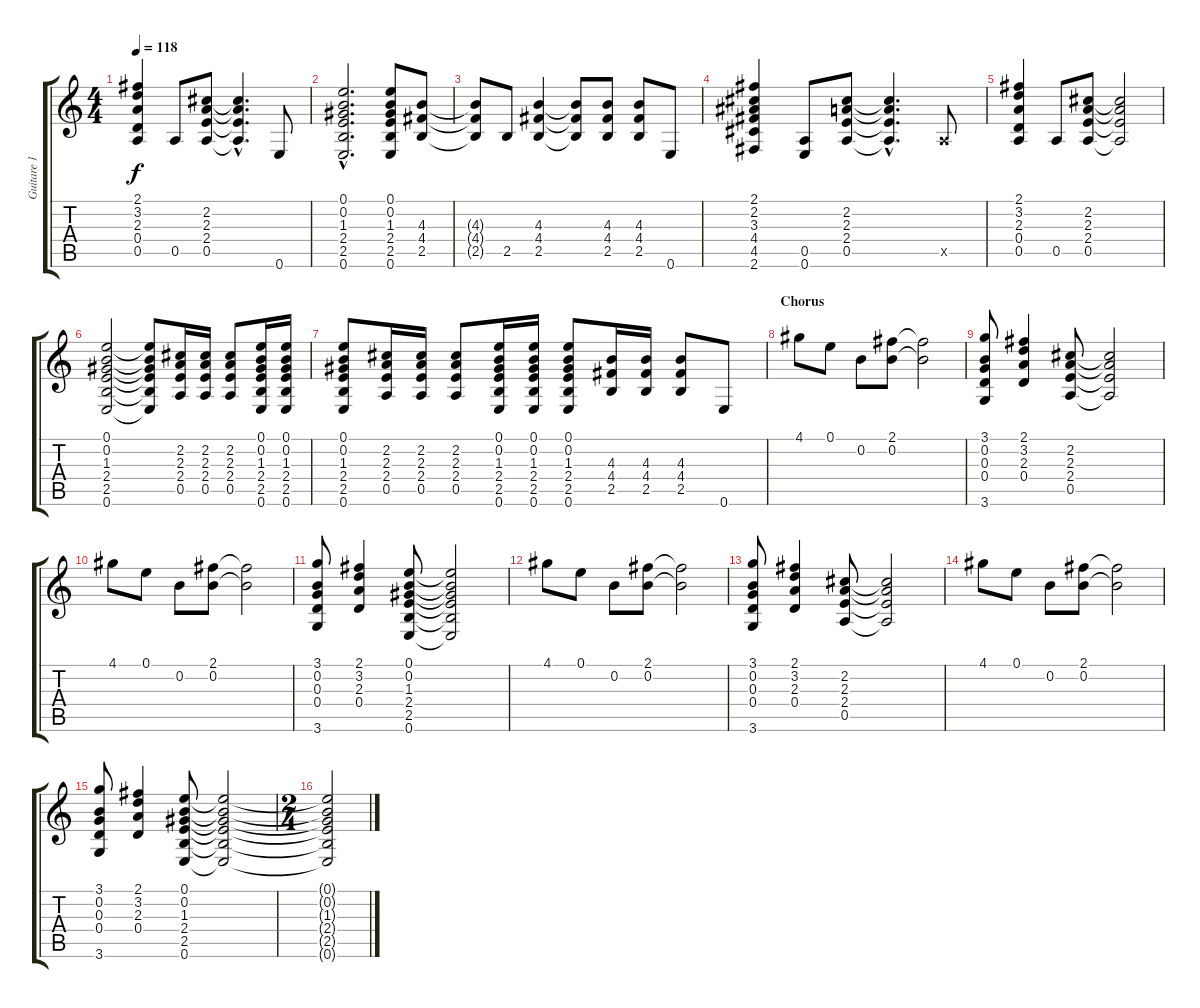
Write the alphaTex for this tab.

\track ("Guitare 1" "Guitare 1") {instrument distortionguitar}
\staff {score tabs}
\tuning (E4 B3 G3 D3 A2 E2) {hide}
\ts (4 4)
\tempo 118
\clef g2
\ks c
(2.1 3.2 2.3 0.4 0.5).4{dy f} 0.5.8 (2.2 2.3 2.4 0.5).8 (2.2{hac t} 2.3{hac t} 2.4{hac t} 0.5{hac t}).4{d} 0.6.8 |
(0.1{hac} 0.2{hac} 1.3{hac} 2.4{hac} 2.5{hac} 0.6{hac}).2{d} (0.1 0.2 1.3 2.4 2.5 0.6).8 (4.3 4.4 2.5).8 |
(4.3{t} 4.4{t} 2.5{t}).8 2.5.8 (4.3 4.4 2.5).4 (4.3{t} 4.4{t} 2.5{t}).8 (4.3 4.4 2.5).8 (4.3 4.4 2.5).8 0.6.8 |
(2.1 2.2 3.3 4.4 4.5 2.6).4 (0.5 0.6).8 (2.2 2.3 2.4 0.5).8 (2.2{hac t} 2.3{hac t} 2.4{hac t} 0.5{hac t}).4{d} 0.5{x}.8 |
(2.1 3.2 2.3 0.4 0.5).4 0.5.8 (2.2 2.3 2.4 0.5).8 (2.2{t} 2.3{t} 2.4{t} 0.5{t}).2 |
(0.1 0.2 1.3 2.4 2.5 0.6).2 (0.1{t} 0.2{t} 1.3{t} 2.4{t} 2.5{t} 0.6{t}).8 (2.2 2.3 2.4 0.5).16 (2.2 2.3 2.4 0.5).16 (2.2 2.3 2.4 0.5).8 (0.1 0.2 1.3 2.4 2.5 0.6).16 (0.1 0.2 1.3 2.4 2.5 0.6).16 |
(0.1 0.2 1.3 2.4 2.5 0.6).8 (2.2 2.3 2.4 0.5).16 (2.2 2.3 2.4 0.5).16 (2.2 2.3 2.4 0.5).8 (0.1 0.2 1.3 2.4 2.5 0.6).16 (0.1 0.2 1.3 2.4 2.5 0.6).16 (0.1 0.2 1.3 2.4 2.5 0.6).8 (4.3 4.4 2.5).16 (4.3 4.4 2.5).16 (4.3 4.4 2.5).8 0.6.8 |
\section ("" "Chorus")
4.1.8 0.1.8 0.2.8 (2.1 0.2).8 (2.1{t} 0.2{t}).2 |
(3.1 0.2 0.3 0.4 3.6).8 (2.1 3.2 2.3 0.4).4 (2.2 2.3 2.4 0.5).8 (2.2{t} 2.3{t} 2.4{t} 0.5{t}).2 |
4.1.8 0.1.8 0.2.8 (2.1 0.2).8 (2.1{t} 0.2{t}).2 |
(3.1 0.2 0.3 0.4 3.6).8 (2.1 3.2 2.3 0.4).4 (0.1 0.2 1.3 2.4 2.5 0.6).8 (0.1{t} 0.2{t} 1.3{t} 2.4{t} 2.5{t} 0.6{t}).2 |
4.1.8 0.1.8 0.2.8 (2.1 0.2).8 (2.1{t} 0.2{t}).2 |
(3.1 0.2 0.3 0.4 3.6).8 (2.1 3.2 2.3 0.4).4 (2.2 2.3 2.4 0.5).8 (2.2{t} 2.3{t} 2.4{t} 0.5{t}).2 |
4.1.8 0.1.8 0.2.8 (2.1 0.2).8 (2.1{t} 0.2{t}).2 |
(3.1 0.2 0.3 0.4 3.6).8 (2.1 3.2 2.3 0.4).4 (0.1 0.2 1.3 2.4 2.5 0.6).8 (0.1{t} 0.2{t} 1.3{t} 2.4{t} 2.5{t} 0.6{t}).2 |
\ts (2 4)
(0.1{t} 0.2{t} 1.3{t} 2.4{t} 2.5{t} 0.6{t}).2
